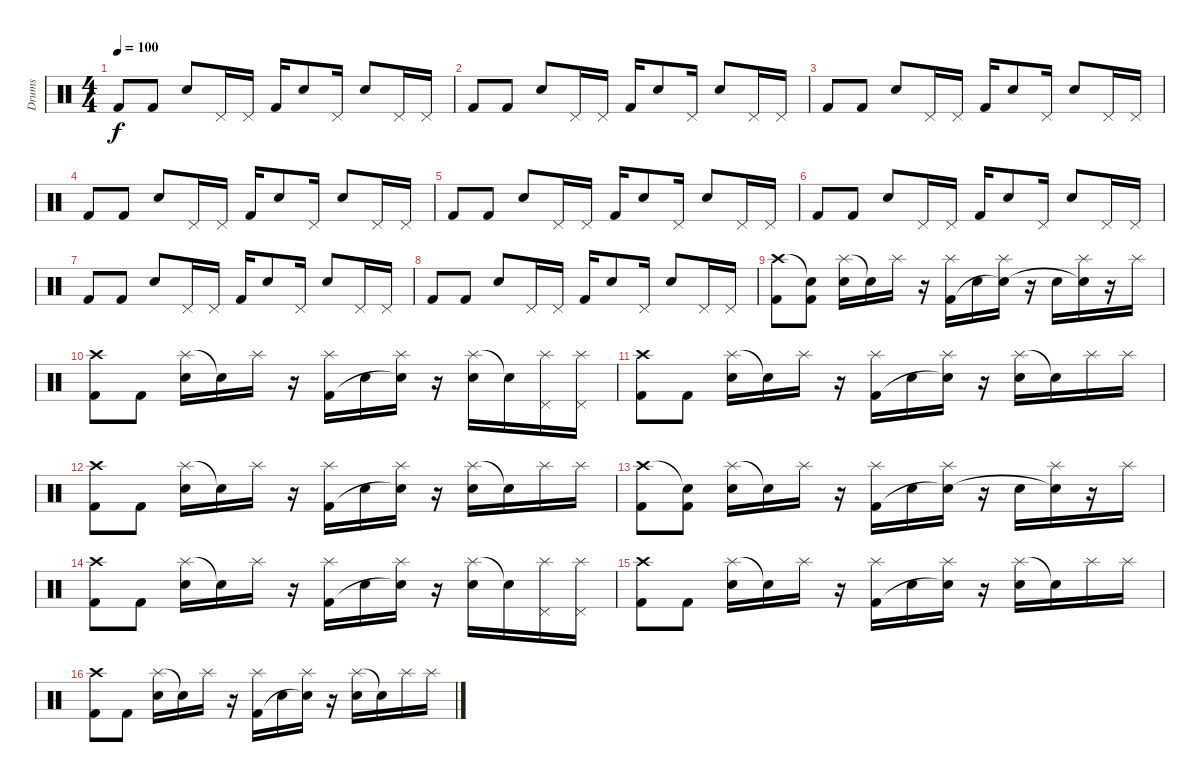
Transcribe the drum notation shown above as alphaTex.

\track ("Drums" "Drums") {instrument percussion}
\staff {score}
\articulation defaults
\ts (4 4)
\tempo 100
\clef neutral
\ks c "Kick (hit) 2".8{dy f} "Kick (hit) 2".8 "Snare (hit) 2".8 "Pedal Hi-Hat (hit)".16 "Pedal Hi-Hat (hit)".16 "Kick (hit) 2".16 "Snare (hit) 2".8 "Pedal Hi-Hat (hit)".16 "Snare (hit) 2".8 "Pedal Hi-Hat (hit)".16 "Pedal Hi-Hat (hit)".16
|
"Kick (hit) 2".8 "Kick (hit) 2".8 "Snare (hit) 2".8 "Pedal Hi-Hat (hit)".16 "Pedal Hi-Hat (hit)".16 "Kick (hit) 2".16 "Snare (hit) 2".8 "Pedal Hi-Hat (hit)".16 "Snare (hit) 2".8 "Pedal Hi-Hat (hit)".16 "Pedal Hi-Hat (hit)".16 |
"Kick (hit) 2".8 "Kick (hit) 2".8 "Snare (hit) 2".8 "Pedal Hi-Hat (hit)".16 "Pedal Hi-Hat (hit)".16 "Kick (hit) 2".16 "Snare (hit) 2".8 "Pedal Hi-Hat (hit)".16 "Snare (hit) 2".8 "Pedal Hi-Hat (hit)".16 "Pedal Hi-Hat (hit)".16 |
"Kick (hit) 2".8 "Kick (hit) 2".8 "Snare (hit) 2".8 "Pedal Hi-Hat (hit)".16 "Pedal Hi-Hat (hit)".16 "Kick (hit) 2".16 "Snare (hit) 2".8 "Pedal Hi-Hat (hit)".16 "Snare (hit) 2".8 "Pedal Hi-Hat (hit)".16 "Pedal Hi-Hat (hit)".16 |
"Kick (hit) 2".8 "Kick (hit) 2".8 "Snare (hit) 2".8 "Pedal Hi-Hat (hit)".16 "Pedal Hi-Hat (hit)".16 "Kick (hit) 2".16 "Snare (hit) 2".8 "Pedal Hi-Hat (hit)".16 "Snare (hit) 2".8 "Pedal Hi-Hat (hit)".16 "Pedal Hi-Hat (hit)".16 |
"Kick (hit) 2".8 "Kick (hit) 2".8 "Snare (hit) 2".8 "Pedal Hi-Hat (hit)".16 "Pedal Hi-Hat (hit)".16 "Kick (hit) 2".16 "Snare (hit) 2".8 "Pedal Hi-Hat (hit)".16 "Snare (hit) 2".8 "Pedal Hi-Hat (hit)".16 "Pedal Hi-Hat (hit)".16 |
"Kick (hit) 2".8 "Kick (hit) 2".8 "Snare (hit) 2".8 "Pedal Hi-Hat (hit)".16 "Pedal Hi-Hat (hit)".16 "Kick (hit) 2".16 "Snare (hit) 2".8 "Pedal Hi-Hat (hit)".16 "Snare (hit) 2".8 "Pedal Hi-Hat (hit)".16 "Pedal Hi-Hat (hit)".16 |
"Kick (hit) 2".8 "Kick (hit) 2".8 "Snare (hit) 2".8 "Pedal Hi-Hat (hit)".16 "Pedal Hi-Hat (hit)".16 "Kick (hit) 2".16 "Snare (hit) 2".8 "Pedal Hi-Hat (hit)".16 "Snare (hit) 2".8 "Pedal Hi-Hat (hit)".16 "Pedal Hi-Hat (hit)".16 |
("Crash high (hit)" "Kick (hit) 2").8 ("Snare (hit)"{t} "Kick (hit) 2").8 ("Splash (hit)" "Snare (hit) 2").16 "Snare (hit)"{t}.16 "Splash (hit)".16 r.16 ("Splash (hit)" "Kick (hit) 2").16 "Snare (hit) 2".16 ("Splash (hit)" "Snare (hit)"{t}).16 r.16 "Snare (hit) 2".16 ("Splash (hit)" "Snare (hit)"{t}).16 r.16 "Splash (hit)".16 |
("Crash high (hit)" "Kick (hit) 2").8 "Kick (hit) 2".8 ("Splash (hit)" "Snare (hit) 2").16 "Snare (hit)"{t}.16 "Splash (hit)".16 r.16 ("Splash (hit)" "Kick (hit) 2").16 "Snare (hit) 2".16 ("Splash (hit)" "Snare (hit)"{t}).16 r.16 ("Splash (hit)" "Snare (hit) 2").16 "Snare (hit)"{t}.16 ("Splash (hit)" "Pedal Hi-Hat (hit)").16 ("Splash (hit)" "Pedal Hi-Hat (hit)").16 |
("Crash high (hit)" "Kick (hit) 2").8 "Kick (hit) 2".8 ("Splash (hit)" "Snare (hit) 2").16 "Snare (hit)"{t}.16 "Splash (hit)".16 r.16 ("Splash (hit)" "Kick (hit) 2").16 "Snare (hit) 2".16 ("Splash (hit)" "Snare (hit)"{t}).16 r.16 ("Splash (hit)" "Snare (hit) 2").16 "Snare (hit)"{t}.16 "Splash (hit)".16 "Splash (hit)".16 |
("Crash high (hit)" "Kick (hit) 2").8 "Kick (hit) 2".8 ("Splash (hit)" "Snare (hit) 2").16 "Snare (hit)"{t}.16 "Splash (hit)".16 r.16 ("Splash (hit)" "Kick (hit) 2").16 "Snare (hit) 2".16 ("Splash (hit)" "Snare (hit)"{t}).16 r.16 ("Splash (hit)" "Snare (hit) 2").16 "Snare (hit)"{t}.16 "Splash (hit)".16 "Splash (hit)".16 |
("Crash high (hit)" "Kick (hit) 2").8 ("Snare (hit)"{t} "Kick (hit) 2").8 ("Splash (hit)" "Snare (hit) 2").16 "Snare (hit)"{t}.16 "Splash (hit)".16 r.16 ("Splash (hit)" "Kick (hit) 2").16 "Snare (hit) 2".16 ("Splash (hit)" "Snare (hit)"{t}).16 r.16 "Snare (hit) 2".16 ("Splash (hit)" "Snare (hit)"{t}).16 r.16 "Splash (hit)".16 |
("Crash high (hit)" "Kick (hit) 2").8 "Kick (hit) 2".8 ("Splash (hit)" "Snare (hit) 2").16 "Snare (hit)"{t}.16 "Splash (hit)".16 r.16 ("Splash (hit)" "Kick (hit) 2").16 "Snare (hit) 2".16 ("Splash (hit)" "Snare (hit)"{t}).16 r.16 ("Splash (hit)" "Snare (hit) 2").16 "Snare (hit)"{t}.16 ("Splash (hit)" "Pedal Hi-Hat (hit)").16 ("Splash (hit)" "Pedal Hi-Hat (hit)").16 |
("Crash high (hit)" "Kick (hit) 2").8 "Kick (hit) 2".8 ("Splash (hit)" "Snare (hit) 2").16 "Snare (hit)"{t}.16 "Splash (hit)".16 r.16 ("Splash (hit)" "Kick (hit) 2").16 "Snare (hit) 2".16 ("Splash (hit)" "Snare (hit)"{t}).16 r.16 ("Splash (hit)" "Snare (hit) 2").16 "Snare (hit)"{t}.16 "Splash (hit)".16 "Splash (hit)".16 |
("Crash high (hit)" "Kick (hit) 2").8 "Kick (hit) 2".8 ("Splash (hit)" "Snare (hit) 2").16 "Snare (hit)"{t}.16 "Splash (hit)".16 r.16 ("Splash (hit)" "Kick (hit) 2").16 "Snare (hit) 2".16 ("Splash (hit)" "Snare (hit)"{t}).16 r.16 ("Splash (hit)" "Snare (hit) 2").16 "Snare (hit)"{t}.16 "Splash (hit)".16 "Splash (hit)".16
